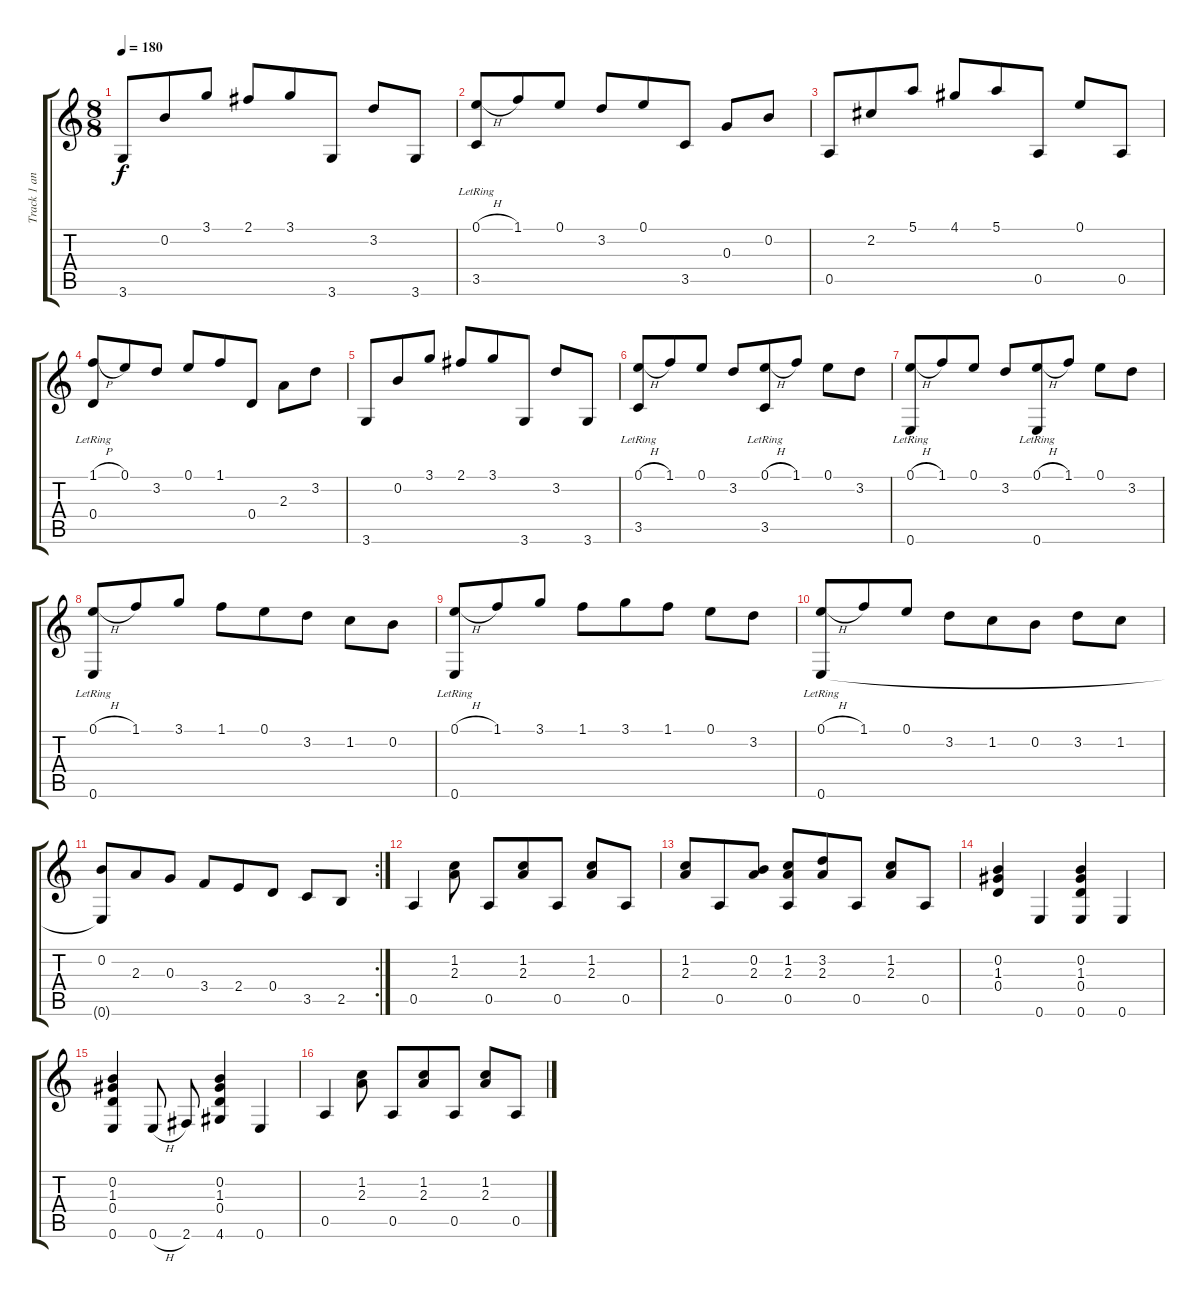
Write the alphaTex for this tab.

\track ("Track 1 and Solo version" "Track 1 an") {instrument acousticguitarnylon}
\staff {score tabs}
\tuning (E4 B3 G3 D3 A2 E2) {hide}
\ts (8 8)
\tempo 180
\clef g2
\ks c
3.6.8{dy f} 0.2.8 3.1.8 2.1.8 3.1.8 3.6.8 3.2.8 3.6.8 |
(0.1{h} 3.5{lr}).8 1.1.8 0.1.8 3.2.8 0.1.8 3.5.8 0.3.8 0.2.8 |
0.5.8 2.2.8 5.1.8 4.1.8 5.1.8 0.5.8 0.1.8 0.5.8 |
(1.1{h} 0.4{lr}).8 0.1.8 3.2.8 0.1.8 1.1.8 0.4.8 2.3.8 3.2.8 |
3.6.8 0.2.8 3.1.8 2.1.8 3.1.8 3.6.8 3.2.8 3.6.8 |
(0.1{h} 3.5{lr}).8 1.1.8 0.1.8 3.2.8 (0.1{h} 3.5{lr}).8 1.1.8 0.1.8 3.2.8 |
(0.1{h} 0.6{lr}).8 1.1.8 0.1.8 3.2.8 (0.1{h} 0.6{lr}).8 1.1.8 0.1.8 3.2.8 |
(0.1{h} 0.6{lr}).8 1.1.8 3.1.8 1.1.8 0.1.8 3.2.8 1.2.8 0.2.8 |
(0.1{h} 0.6{lr}).8 1.1.8 3.1.8 1.1.8 3.1.8 1.1.8 0.1.8 3.2.8 |
(0.1{h} 0.6{lr}).8 1.1.8 0.1.8 3.2.8 1.2.8 0.2.8 3.2.8 1.2.8 |
\rc 2
(0.2 0.6{t}).8 2.3.8 0.3.8 3.4.8 2.4.8 0.4.8 3.5.8 2.5.8 |
0.5.4 (1.2 2.3).8 0.5.8 (1.2 2.3).8 0.5.8 (1.2 2.3).8 0.5.8 |
(1.2 2.3).8 0.5.8 (0.2 2.3).8 (1.2 2.3 0.5).8 (3.2 2.3).8 0.5.8 (1.2 2.3).8 0.5.8 |
(0.2 1.3 0.4).4 0.6.4 (0.2 1.3 0.4 0.6).4 0.6.4 |
(0.2 1.3 0.4 0.6).4 0.6{h}.8 2.6.8 (0.2 1.3 0.4 4.6).4 0.6.4 |
0.5.4 (1.2 2.3).8 0.5.8 (1.2 2.3).8 0.5.8 (1.2 2.3).8 0.5.8
